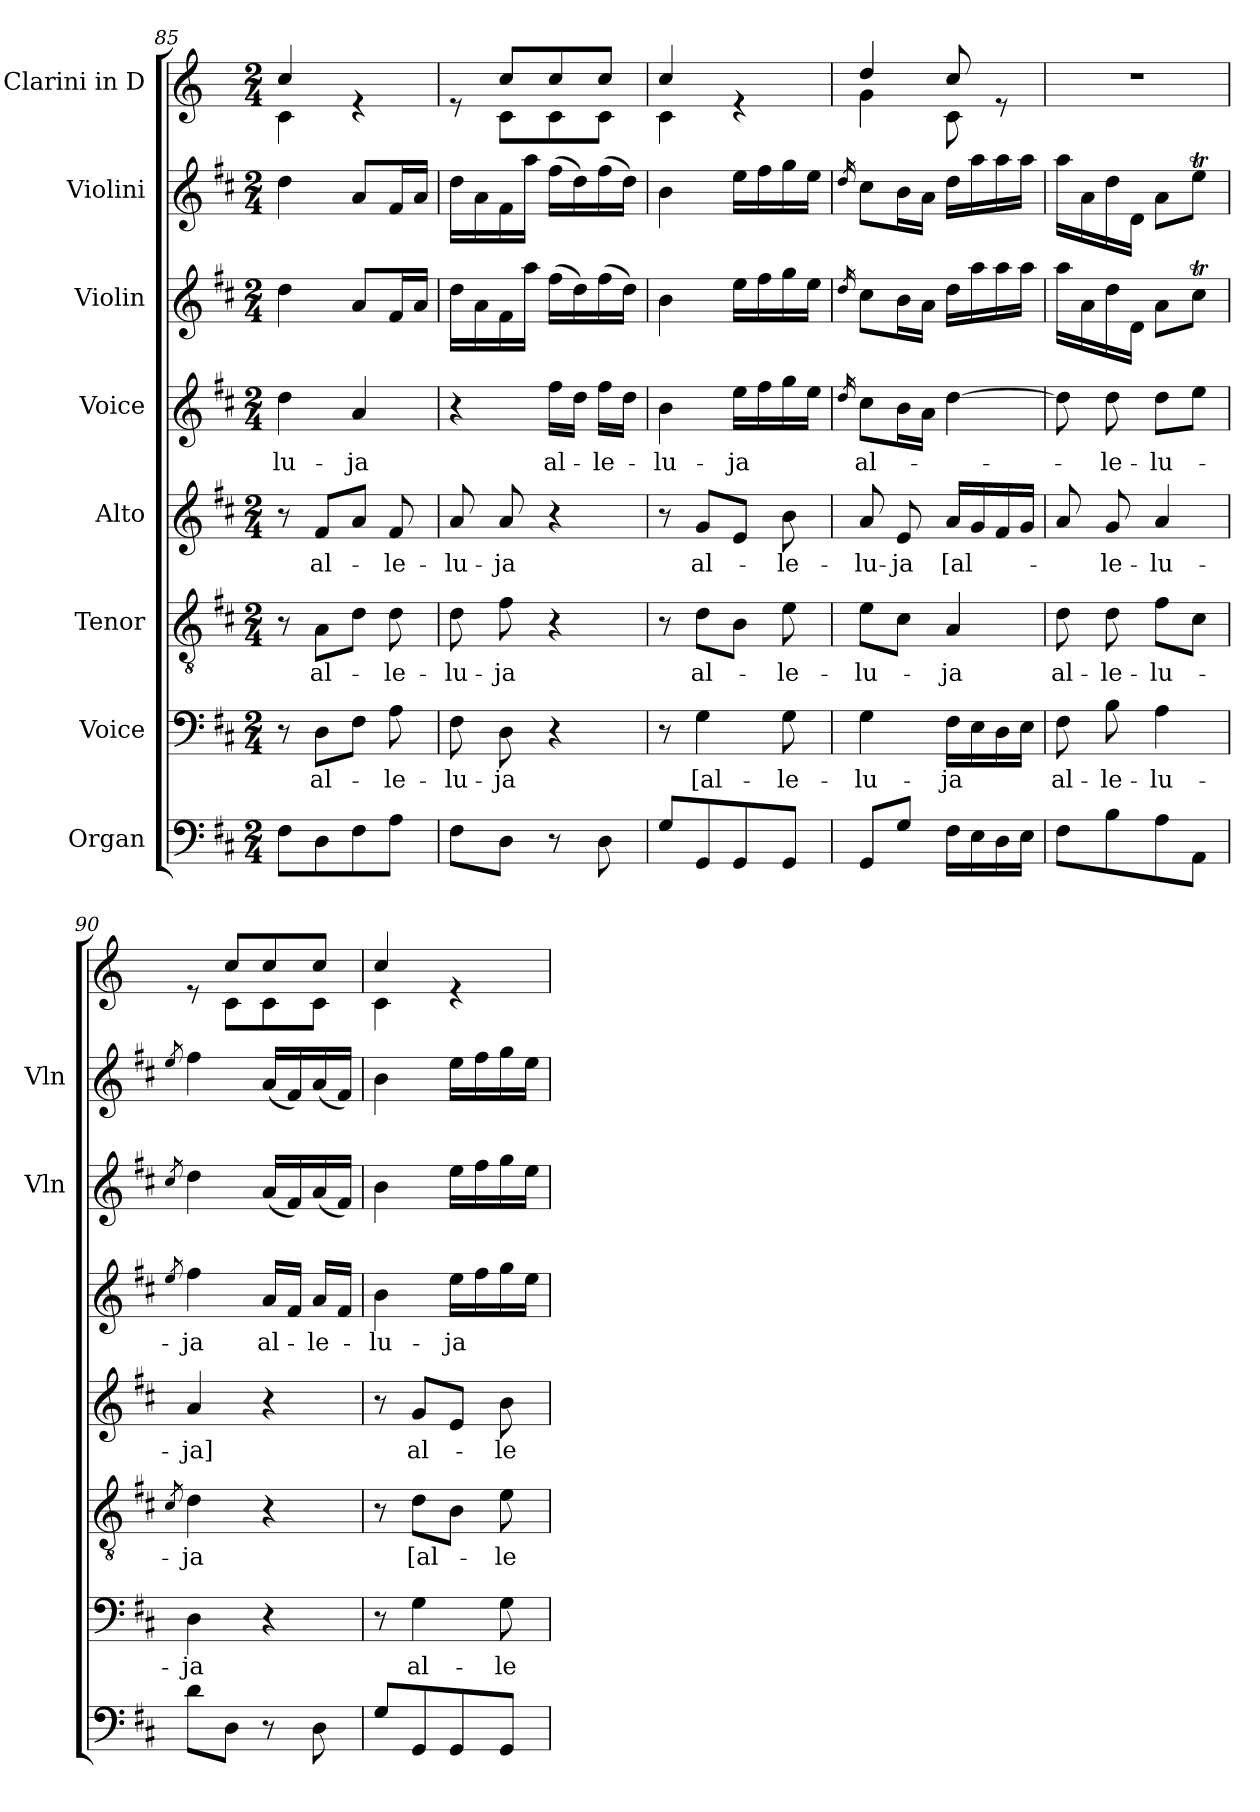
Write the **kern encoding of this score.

**kern	**kern	**text	**kern	**text	**kern	**text	**kern	**text	**kern	**kern	**kern
*part8	*part7	*part7	*part6	*part6	*part5	*part5	*part4	*part4	*part3	*part2	*part1
*staff8	*staff7	*staff7	*staff6	*staff6	*staff5	*staff5	*staff4	*staff4	*staff3	*staff2	*staff1
*I"Organ	*I"Voice	*	*I"Tenor	*	*I"Alto	*	*I"Voice	*	*I"Violin	*I"Violini	*I"Clarini in D
*	*	*	*	*	*	*	*	*	*I'Vln	*I'Vln	*
*clefF4	*clefF4	*	*clefGv2	*	*clefG2	*	*clefG2	*	*clefG2	*clefG2	*clefG2
*	*	*	*	*	*	*	*	*	*	*	*ITrd-1c-2
*k[f#c#]	*k[f#c#]	*	*k[f#c#]	*	*k[f#c#]	*	*k[f#c#]	*	*k[f#c#]	*k[f#c#]	*k[f#c#]
*M2/4	*M2/4	*	*M2/4	*	*M2/4	*	*M2/4	*	*M2/4	*M2/4	*M2/4
=85	=85	=85	=85	=85	=85	=85	=85	=85	=85	=85	=85
!	!	!	!	!	!	!	!	!LO:LY:b	!	!	!
*	*	*	*	*	*	*	*	*	*	*	*^
8F#\L	8r	.	8r	.	8r	.	4dd\	-lu-	4dd\	4dd\	4dd/	4d\
!	!	!LO:LY:b	!	!LO:LY:b	!	!LO:LY:b	!	!	!	!	!	!
8D\	8D\L	al-	8A\L	al-	8f#/L	al-	.	.	.	.	.	.
!	!	!	!	!	!	!	!	!LO:LY:b	!	!	!	!
8F#\	8F#\J	.	8d\J	.	8a/J	.	4a/	-ja	8a/L	8a/L	4re	4ryy
!	!	!LO:LY:b	!	!LO:LY:b	!	!LO:LY:b	!	!	!	!	!	!
8A\J	8A\	-le-	8d\	-le-	8f#/	-le-	.	.	16f#/L	16f#/L	.	.
.	.	.	.	.	.	.	.	.	16a/JJ	16a/JJ	.	.
=86	=86	=86	=86	=86	=86	=86	=86	=86	=86	=86	=86	=86
!	!	!LO:LY:b	!	!LO:LY:b	!	!LO:LY:b	!	!	!	!	!	!
8F#\L	8F#\	-lu-	8d\	-lu-	8a/	-lu-	4r	.	16dd\LL	16dd\LL	8re	8ryy
.	.	.	.	.	.	.	.	.	16a\	16a\	.	.
!	!	!LO:LY:b	!	!LO:LY:b	!	!LO:LY:b	!	!	!	!	!	!
8D\J	8D\	-ja	8f#\	-ja	8a/	-ja	.	.	16f#\	16f#\	8dd/L	8d\L
.	.	.	.	.	.	.	.	.	16aa\JJ	16aa\JJ	.	.
!	!	!	!	!	!	!	!	!LO:LY:b	!	!	!	!
8r	4r	.	4r	.	4r	.	16ff#\LL	al-	(16ff#\LL	(16ff#\LL	8dd/	8d\
.	.	.	.	.	.	.	16dd\JJ	.	16dd\)	16dd\)	.	.
!	!	!	!	!	!	!	!	!LO:LY:b	!	!	!	!
8D\	.	.	.	.	.	.	16ff#\LL	-le-	(16ff#\	(16ff#\	8dd/J	8d\J
.	.	.	.	.	.	.	16dd\JJ	.	16dd\JJ)	16dd\JJ)	.	.
=87	=87	=87	=87	=87	=87	=87	=87	=87	=87	=87	=87	=87
!	!	!	!	!	!	!	!	!LO:LY:b	!	!	!	!
8G/L	8r	.	8r	.	8r	.	4b\	-lu-	4b\	4b\	4dd/	4d\
!	!	!LO:LY:b	!	!LO:LY:b	!	!LO:LY:b	!	!	!	!	!	!
8GG/	4G\	[al-	8d\L	al-	8g/L	al-	.	.	.	.	.	.
!	!	!	!	!	!	!	!	!LO:LY:b	!	!	!	!
8GG/	.	.	8B\J	.	8e/J	.	16ee\LL	-ja	16ee\LL	16ee\LL	4re	4ryy
.	.	.	.	.	.	.	16ff#\	.	16ff#\	16ff#\	.	.
!	!	!LO:LY:b	!	!LO:LY:b	!	!LO:LY:b	!	!	!	!	!	!
8GG/J	8G\	-le-	8e\	-le-	8b\	-le-	16gg\	.	16gg\	16gg\	.	.
.	.	.	.	.	.	.	16ee\JJ	.	16ee\JJ	16ee\JJ	.	.
!!LO:PB:g=z	!!
=88	=88	=88	=88	=88	=88	=88	=88	=88	=88	=88	=88	=88
.	.	.	.	.	.	.	16qdd/	.	16qdd/	16qdd/	.	.
!	!	!LO:LY:b	!	!LO:LY:b	!	!LO:LY:b	!	!LO:LY:b	!	!	!	!
8GG/L	4G\	-lu-	8e\L	-lu-	8a/	-lu-	8cc#\L	al-	8cc#\L	8cc#\L	4ee/	4a\
!	!	!	!	!	!	!LO:LY:b	!	!	!	!	!	!
8G/J	.	.	8c#\J	.	8e/	-ja	16b\L	.	16b\L	16b\L	.	.
.	.	.	.	.	.	.	16a\JJ	.	16a\JJ	16a\JJ	.	.
!	!	!LO:LY:b	!	!LO:LY:b	!	!LO:LY:b	!	!	!	!	!	!
16F#\LL	16F#\LL	-ja	4A/	-ja	16a/LL	[al-	[4dd\	.	16dd\LL	16dd\LL	8dd/	8d\
16E\	16E\	.	.	.	16g/	.	.	.	16aa\	16aa\	.	.
16D\	16D\	.	.	.	16f#/	.	.	.	16aa\	16aa\	8re	8ryy
16E\JJ	16E\JJ	.	.	.	16g/JJ	.	.	.	16aa\JJ	16aa\JJ	.	.
*	*	*	*	*	*	*	*	*	*	*	*v	*v
=89	=89	=89	=89	=89	=89	=89	=89	=89	=89	=89	=89
!	!	!LO:LY:b	!	!LO:LY:b	!	!	!	!	!	!	!
8F#\L	8F#\	al-	8d\	al-	8a/	.	8dd\]	.	16aa\LL	16aa\LL	2r
.	.	.	.	.	.	.	.	.	16a\	16a\	.
!	!	!LO:LY:b	!	!LO:LY:b	!	!LO:LY:b	!	!LO:LY:b	!	!	!
8B\	8B\	-le-	8d\	-le-	8g/	le-	8dd\	-le-	16dd\	16dd\	.
.	.	.	.	.	.	.	.	.	16d\JJ	16d\JJ	.
!	!	!LO:LY:b	!	!LO:LY:b	!	!LO:LY:b	!	!LO:LY:b	!	!	!
8A\	4A\	-lu-	8f#\L	-lu-	4a/	-lu-	8dd\L	-lu-	8a\L	8a\L	.
8AA\J	.	.	8c#\J	.	.	.	8ee\J	.	8cc#t\J	8eeT\J	.
=90	=90	=90	=90	=90	=90	=90	=90	=90	=90	=90	=90
.	.	.	8qc#/	.	.	.	8qee/	.	8qcc#/	8qee/	.
!	!	!LO:LY:b	!	!LO:LY:b	!	!LO:LY:b	!	!LO:LY:b	!	!	!
*	*	*	*	*	*	*	*	*	*	*	*^
8d\L	4D\	-ja	4d\	-ja	4a/	-ja]	4ff#\	-ja	4dd\	4ff#\	8re	8ryy
8D\J	.	.	.	.	.	.	.	.	.	.	8dd/L	8d\L
!	!	!	!	!	!	!	!	!LO:LY:b	!	!	!	!
8r	4r	.	4r	.	4r	.	16a/LL	al-	(16a/LL	(16a/LL	8dd/	8d\
.	.	.	.	.	.	.	16f#/JJ	.	16f#/)	16f#/)	.	.
!	!	!	!	!	!	!	!	!LO:LY:b	!	!	!	!
8D\	.	.	.	.	.	.	16a/LL	-le-	(16a/	(16a/	8dd/J	8d\J
.	.	.	.	.	.	.	16f#/JJ	.	16f#/JJ)	16f#/JJ)	.	.
=91	=91	=91	=91	=91	=91	=91	=91	=91	=91	=91	=91	=91
!	!	!	!	!	!	!	!	!LO:LY:b	!	!	!	!
8G/L	8r	.	8r	.	8r	.	4b\	-lu-	4b\	4b\	4dd/	4d\
!	!	!LO:LY:b	!	!LO:LY:b	!	!LO:LY:b	!	!	!	!	!	!
8GG/	4G\	al-	8d\L	[al-	8g/L	al-	.	.	.	.	.	.
!	!	!	!	!	!	!	!	!LO:LY:b	!	!	!	!
8GG/	.	.	8B\J	.	8e/J	.	16ee\LL	-ja	16ee\LL	16ee\LL	4re	4ryy
.	.	.	.	.	.	.	16ff#\	.	16ff#\	16ff#\	.	.
!	!	!LO:LY:b	!	!LO:LY:b	!	!LO:LY:b	!	!	!	!	!	!
8GG/J	8G\	-le-	8e\	-le-	8b\	-le-	16gg\	.	16gg\	16gg\	.	.
.	.	.	.	.	.	.	16ee\JJ	.	16ee\JJ	16ee\JJ	.	.
*	*	*	*	*	*	*	*	*	*	*	*v	*v
=	=	=	=	=	=	=	=	=	=	=	=
*-	*-	*-	*-	*-	*-	*-	*-	*-	*-	*-	*-
